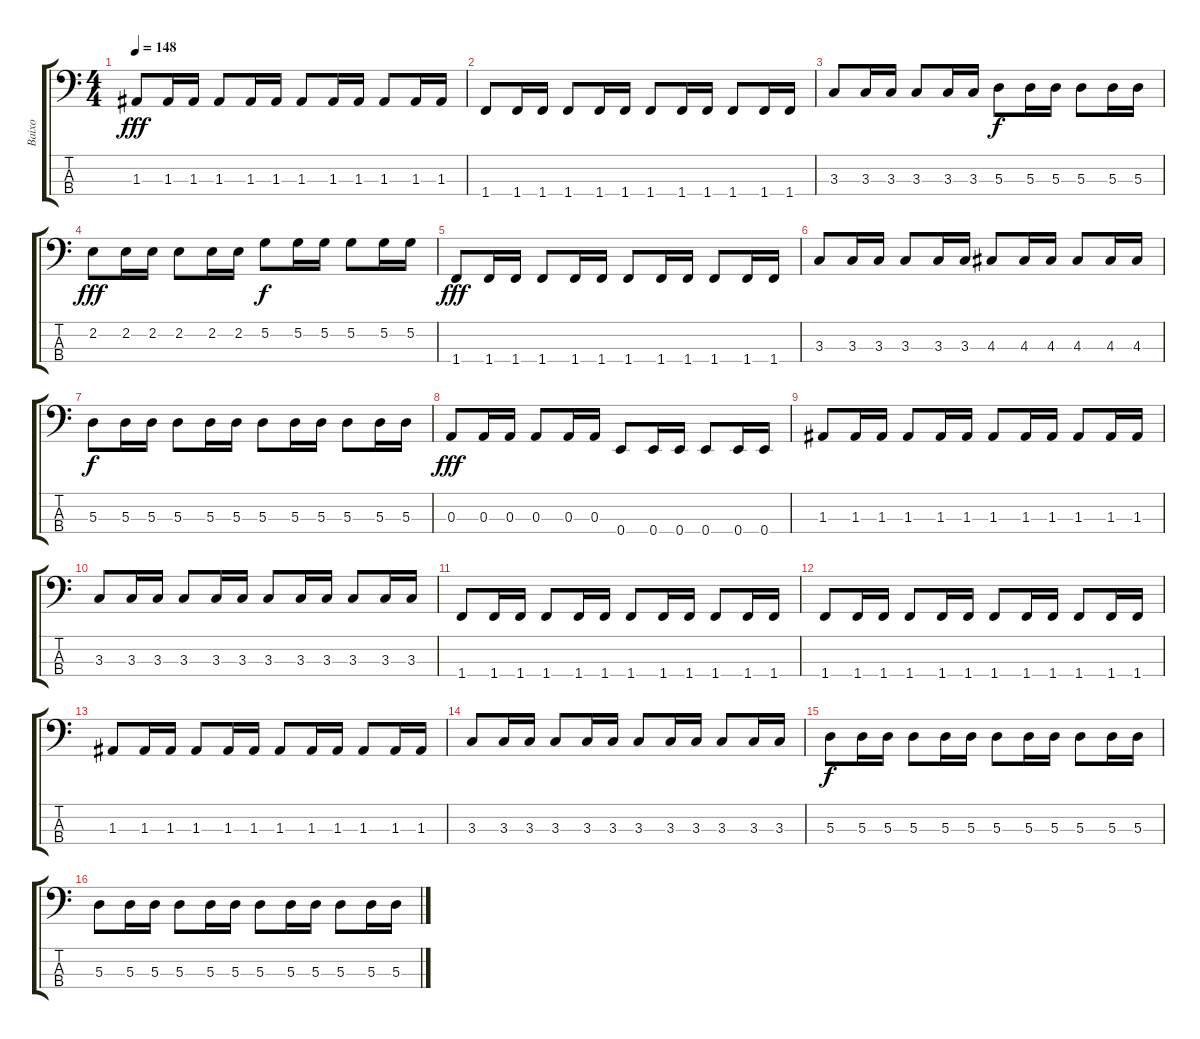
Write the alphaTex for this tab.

\track ("Baixo" "Baixo") {instrument electricbasspick}
\staff {score tabs}
\tuning (G2 D2 A1 E1) {hide}
\ts (4 4)
\tempo 148
\clef f4
\ks c
1.3.8{dy fff} 1.3.16 1.3.16 1.3.8 1.3.16 1.3.16 1.3.8 1.3.16 1.3.16 1.3.8 1.3.16 1.3.16 |
1.4.8 1.4.16 1.4.16 1.4.8 1.4.16 1.4.16 1.4.8 1.4.16 1.4.16 1.4.8 1.4.16 1.4.16 |
3.3.8 3.3.16 3.3.16 3.3.8 3.3.16 3.3.16 5.3.8{dy f} 5.3.16 5.3.16 5.3.8 5.3.16 5.3.16 |
2.2.8{dy fff} 2.2.16 2.2.16 2.2.8 2.2.16 2.2.16 5.2.8{dy f} 5.2.16 5.2.16 5.2.8 5.2.16 5.2.16 |
1.4.8{dy fff} 1.4.16 1.4.16 1.4.8 1.4.16 1.4.16 1.4.8 1.4.16 1.4.16 1.4.8 1.4.16 1.4.16 |
3.3.8 3.3.16 3.3.16 3.3.8 3.3.16 3.3.16 4.3.8 4.3.16 4.3.16 4.3.8 4.3.16 4.3.16 |
5.3.8{dy f} 5.3.16 5.3.16 5.3.8 5.3.16 5.3.16 5.3.8 5.3.16 5.3.16 5.3.8 5.3.16 5.3.16 |
0.3.8{dy fff} 0.3.16 0.3.16 0.3.8 0.3.16 0.3.16 0.4.8 0.4.16 0.4.16 0.4.8 0.4.16 0.4.16 |
1.3.8 1.3.16 1.3.16 1.3.8 1.3.16 1.3.16 1.3.8 1.3.16 1.3.16 1.3.8 1.3.16 1.3.16 |
3.3.8 3.3.16 3.3.16 3.3.8 3.3.16 3.3.16 3.3.8 3.3.16 3.3.16 3.3.8 3.3.16 3.3.16 |
1.4.8 1.4.16 1.4.16 1.4.8 1.4.16 1.4.16 1.4.8 1.4.16 1.4.16 1.4.8 1.4.16 1.4.16 |
1.4.8 1.4.16 1.4.16 1.4.8 1.4.16 1.4.16 1.4.8 1.4.16 1.4.16 1.4.8 1.4.16 1.4.16 |
1.3.8 1.3.16 1.3.16 1.3.8 1.3.16 1.3.16 1.3.8 1.3.16 1.3.16 1.3.8 1.3.16 1.3.16 |
3.3.8 3.3.16 3.3.16 3.3.8 3.3.16 3.3.16 3.3.8 3.3.16 3.3.16 3.3.8 3.3.16 3.3.16 |
5.3.8{dy f} 5.3.16 5.3.16 5.3.8 5.3.16 5.3.16 5.3.8 5.3.16 5.3.16 5.3.8 5.3.16 5.3.16 |
5.3.8 5.3.16 5.3.16 5.3.8 5.3.16 5.3.16 5.3.8 5.3.16 5.3.16 5.3.8 5.3.16 5.3.16
